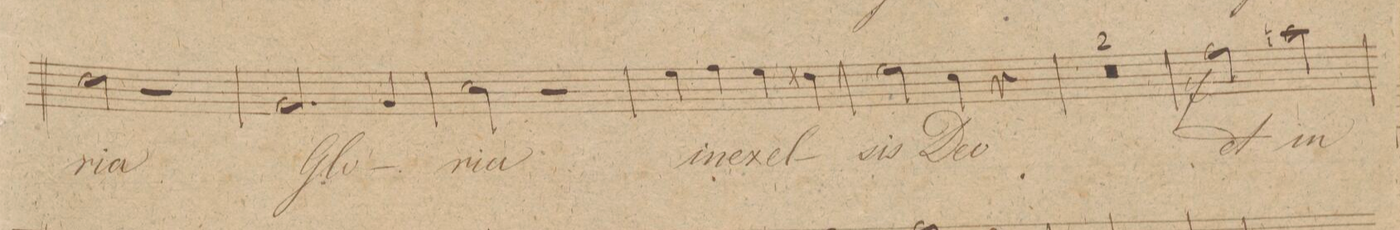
**kern	**text	**dynam
*I"Basso.	*	*
*clefF4	*	*
*k[f#c#g#]	*	*
*met(c|)	*	*
*M2/2	*	*
2F#\	-ria	.
2r	.	.
=17	=17	=17
2.BB/	Glo-	.
4BB/	.	.
=18	=18	=18
2E\	-ria	.
2r	.	.
=19	=19	=19
4G#\	in	.
4A\	ex-	.
4G#\	-el-	.
4F##X\	-sis	.
=20	=20	=20
2G#\	De-	.
4E\	-o	.
4r	.	.
=21	=21	=21
0r	.	.
=22	=22	=22
=23	=23	=23
2A\	et	f
2cn\	in	.
=24	=24	=24
*-	*-	*-
